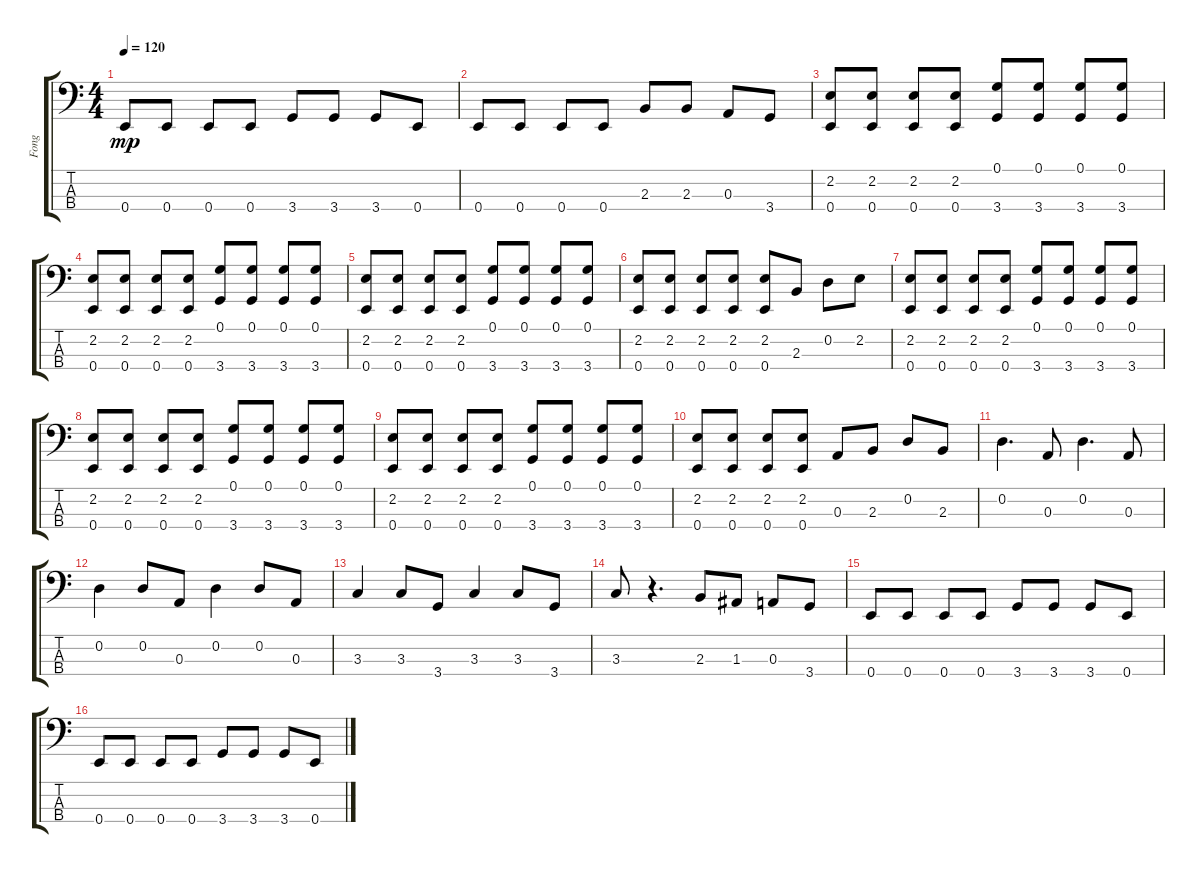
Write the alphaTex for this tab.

\track ("Fong" "Fong") {instrument electricbasspick}
\staff {score tabs}
\tuning (G2 D2 A1 E1) {hide}
\ts (4 4)
\tempo 120
\clef f4
\ks c
0.4.8{dy mp} 0.4.8 0.4.8 0.4.8 3.4.8 3.4.8 3.4.8 0.4.8 |
0.4.8 0.4.8 0.4.8 0.4.8 2.3.8 2.3.8 0.3.8 3.4.8 |
(2.2 0.4).8 (2.2 0.4).8 (2.2 0.4).8 (2.2 0.4).8 (0.1 3.4).8 (0.1 3.4).8 (0.1 3.4).8 (0.1 3.4).8 |
(2.2 0.4).8 (2.2 0.4).8 (2.2 0.4).8 (2.2 0.4).8 (0.1 3.4).8 (0.1 3.4).8 (0.1 3.4).8 (0.1 3.4).8 |
(2.2 0.4).8 (2.2 0.4).8 (2.2 0.4).8 (2.2 0.4).8 (0.1 3.4).8 (0.1 3.4).8 (0.1 3.4).8 (0.1 3.4).8 |
(2.2 0.4).8 (2.2 0.4).8 (2.2 0.4).8 (2.2 0.4).8 (2.2 0.4).8 2.3.8 0.2.8 2.2.8 |
(2.2 0.4).8 (2.2 0.4).8 (2.2 0.4).8 (2.2 0.4).8 (0.1 3.4).8 (0.1 3.4).8 (0.1 3.4).8 (0.1 3.4).8 |
(2.2 0.4).8 (2.2 0.4).8 (2.2 0.4).8 (2.2 0.4).8 (0.1 3.4).8 (0.1 3.4).8 (0.1 3.4).8 (0.1 3.4).8 |
(2.2 0.4).8 (2.2 0.4).8 (2.2 0.4).8 (2.2 0.4).8 (0.1 3.4).8 (0.1 3.4).8 (0.1 3.4).8 (0.1 3.4).8 |
(2.2 0.4).8 (2.2 0.4).8 (2.2 0.4).8 (2.2 0.4).8 0.3.8 2.3.8 0.2.8 2.3.8 |
0.2.4{d} 0.3.8 0.2.4{d} 0.3.8 |
0.2.4 0.2.8 0.3.8 0.2.4 0.2.8 0.3.8 |
3.3.4 3.3.8 3.4.8 3.3.4 3.3.8 3.4.8 |
3.3.8 r.4{d} 2.3.8 1.3.8 0.3.8 3.4.8 |
0.4.8 0.4.8 0.4.8 0.4.8 3.4.8 3.4.8 3.4.8 0.4.8 |
0.4.8 0.4.8 0.4.8 0.4.8 3.4.8 3.4.8 3.4.8 0.4.8
